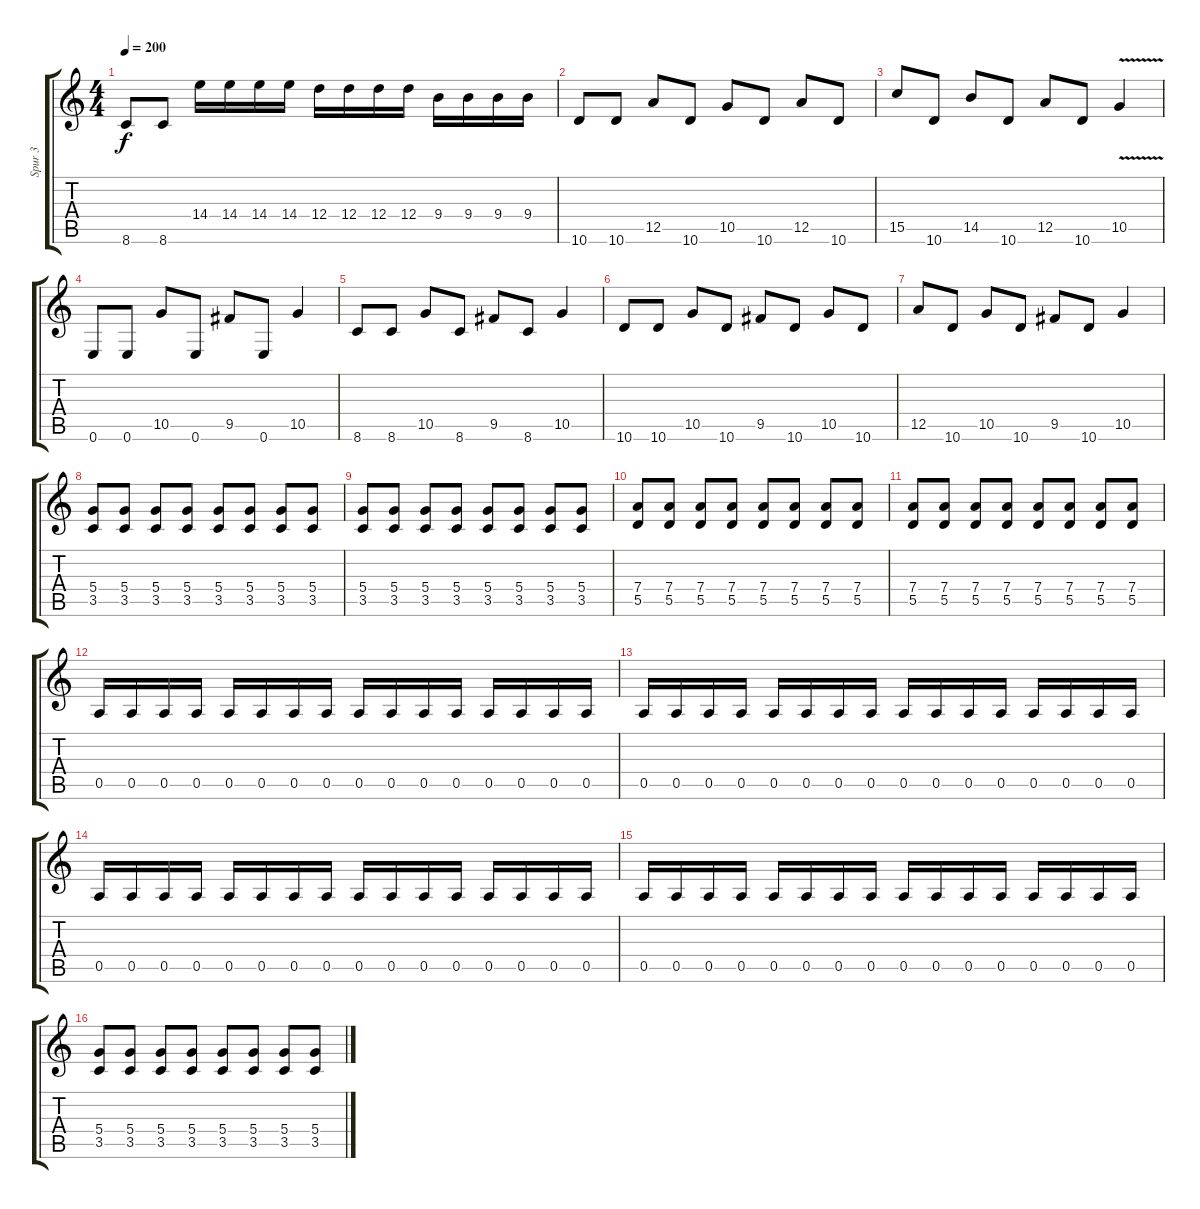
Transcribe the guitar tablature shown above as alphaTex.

\track ("Spur 3" "Spur 3") {instrument distortionguitar}
\staff {score tabs}
\tuning (E4 B3 G3 D3 A2 E2) {hide}
\ts (4 4)
\tempo 200
\clef g2
\ks c
8.6.8{dy f} 8.6.8 14.4.16 14.4.16 14.4.16 14.4.16 12.4.16 12.4.16 12.4.16 12.4.16 9.4.16 9.4.16 9.4.16 9.4.16 |
10.6.8 10.6.8 12.5.8 10.6.8 10.5.8 10.6.8 12.5.8 10.6.8 |
15.5.8 10.6.8 14.5.8 10.6.8 12.5.8 10.6.8 10.5{v}.4 |
0.6.8 0.6.8 10.5.8 0.6.8 9.5.8 0.6.8 10.5.4 |
8.6.8 8.6.8 10.5.8 8.6.8 9.5.8 8.6.8 10.5.4 |
10.6.8 10.6.8 10.5.8 10.6.8 9.5.8 10.6.8 10.5.8 10.6.8 |
12.5.8 10.6.8 10.5.8 10.6.8 9.5.8 10.6.8 10.5.4 |
(5.4 3.5).8 (5.4 3.5).8 (5.4 3.5).8 (5.4 3.5).8 (5.4 3.5).8 (5.4 3.5).8 (5.4 3.5).8 (5.4 3.5).8 |
(5.4 3.5).8 (5.4 3.5).8 (5.4 3.5).8 (5.4 3.5).8 (5.4 3.5).8 (5.4 3.5).8 (5.4 3.5).8 (5.4 3.5).8 |
(7.4 5.5).8 (7.4 5.5).8 (7.4 5.5).8 (7.4 5.5).8 (7.4 5.5).8 (7.4 5.5).8 (7.4 5.5).8 (7.4 5.5).8 |
(7.4 5.5).8 (7.4 5.5).8 (7.4 5.5).8 (7.4 5.5).8 (7.4 5.5).8 (7.4 5.5).8 (7.4 5.5).8 (7.4 5.5).8 |
0.5.16 0.5.16 0.5.16 0.5.16 0.5.16 0.5.16 0.5.16 0.5.16 0.5.16 0.5.16 0.5.16 0.5.16 0.5.16 0.5.16 0.5.16 0.5.16 |
0.5.16 0.5.16 0.5.16 0.5.16 0.5.16 0.5.16 0.5.16 0.5.16 0.5.16 0.5.16 0.5.16 0.5.16 0.5.16 0.5.16 0.5.16 0.5.16 |
0.5.16 0.5.16 0.5.16 0.5.16 0.5.16 0.5.16 0.5.16 0.5.16 0.5.16 0.5.16 0.5.16 0.5.16 0.5.16 0.5.16 0.5.16 0.5.16 |
0.5.16 0.5.16 0.5.16 0.5.16 0.5.16 0.5.16 0.5.16 0.5.16 0.5.16 0.5.16 0.5.16 0.5.16 0.5.16 0.5.16 0.5.16 0.5.16 |
(5.4 3.5).8 (5.4 3.5).8 (5.4 3.5).8 (5.4 3.5).8 (5.4 3.5).8 (5.4 3.5).8 (5.4 3.5).8 (5.4 3.5).8
